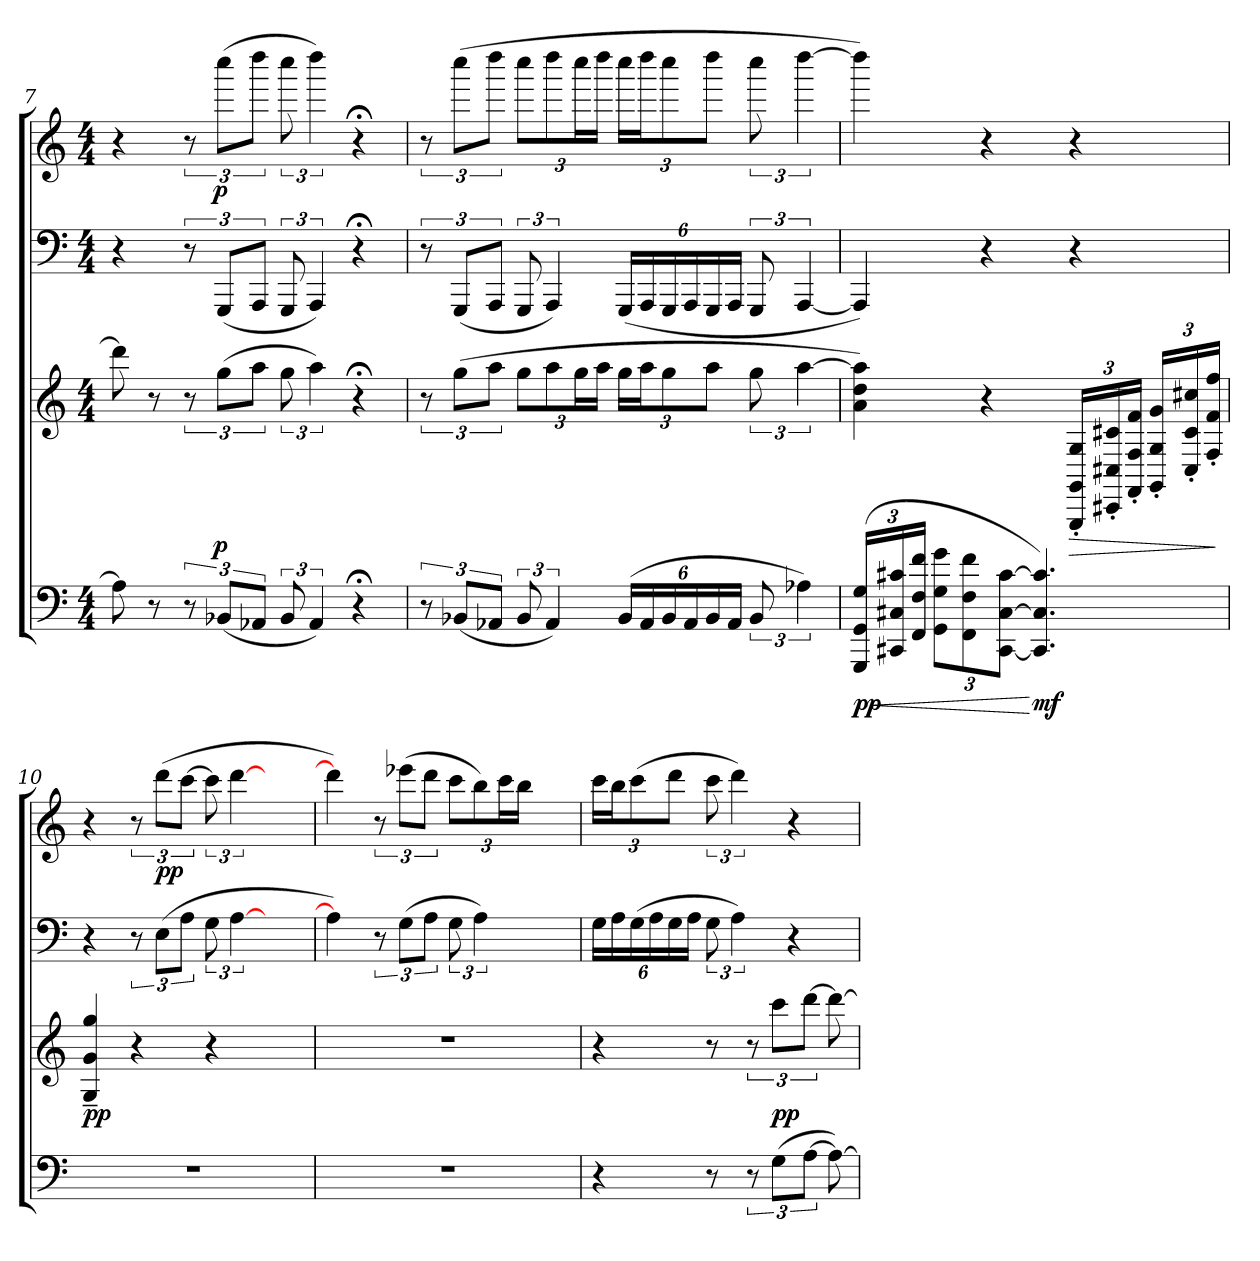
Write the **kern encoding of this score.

**kern	**dynam	**kern	**dynam	**kern	**kern	**dynam
*part4	*part4	*part3	*part3	*part2	*part1	*part1
*staff4	*staff4	*staff3	*staff3	*staff2	*staff1	*staff1
*clefF4	*	*clefG2	*	*clefF4	*clefG2	*
*k[]	*	*k[]	*	*k[]	*k[]	*
*M4/4	*	*M4/4	*	*M4/4	*M4/4	*
=7	=7	=7	=7	=7	=7	=7
8A\]	.	8ddd\]	.	4r	4r	.
8r	.	8r	.	.	.	.
12r	.	12r	.	12r	12r	.
(12BB-X/L	.	(12gg\L	p	(12GGG/L	(12cccc\L	p
12AA-X/J	.	12aa\J	.	12AAA/J	12dddd\J	.
12BB-/	.	12gg\	.	12GGG/	12cccc\	.
6AA-/)	.	6aa\)	.	6AAA/)	6dddd\)	.
4r;<	.	4r;<	.	4r;<	4r;<	.
=8	=8	=8	=8	=8	=8	=8
12r	.	12r	.	12r	12r	.
(12BB-X/L	.	(12gg\L	.	(12GGG/L	(12cccc\L	.
12AA-X/J	.	12aa\J	.	12AAA/J	12dddd\J	.
12BB-/	.	12gg\L	.	12GGG/	12cccc\L	.
6AA-/)	.	12aa\	.	6AAA/)	12dddd\	.
.	.	24gg\L	.	.	24cccc\L	.
.	.	24aa\JJ	.	.	24dddd\JJ	.
(24BB-/LL	.	24gg\LL	.	(24GGG/LL	24cccc\LL	.
24AA-/	.	24aa\J	.	24AAA/	24dddd\J	.
24BB-/	.	12gg\	.	24GGG/	12cccc\	.
24AA-/	.	.	.	24AAA/	.	.
24BB-/	.	12aa\J	.	24GGG/	12dddd\J	.
24AA-/JJ	.	.	.	24AAA/JJ	.	.
12BB-/	.	12gg\	.	12GGG/	12cccc\	.
6A-X\)	.	[6aa\	.	[6AAA/	[6dddd\	.
=9	=9	=9	=9	=9	=9	=9
(24GGG/ 24GG/ 24G/LL	pp	4a\ 4dd\ 4aa]\)	.	4AAA/])	4dddd\])	.
!	!LO:HP:b	!	!	!	!	!
24CC#X/ 24C#X/ 24c#X/	<	.	.	.	.	.
24FF/ 24F/ 24f/JJ	.	.	.	.	.	.
12GG\ 12G\ 12g\L	.	.	.	.	.	.
12FF\ 12F\ 12f\	.	.	.	.	.	.
.	.	4r	.	4r	4r	.
[12CC#\ [12C#\ [12c#\J	.	.	.	.	.	.
4.CC#]/ 4.C#]/ 4.c#]/)	[ mf	.	.	.	.	.
!	!	!	!LO:HP:b	!	!	!
.	.	24GGG'/ 24GG'/ 24G'/LL	>	4r	4r	.
.	.	24CC#X'/ 24C#X'/ 24c#X'/	.	.	.	.
.	.	24FF'/ 24F'/ 24f'/JJ	.	.	.	.
.	.	24GG'/ 24G'/ 24g'/LL	.	.	.	.
.	.	24C#'/ 24c#'/ 24cc#X'/	.	.	.	.
.	.	24F'/ 24f'/ 24ff'/JJ	.	.	.	.
.	.	.	]	.	.	.
=10	=10	=10	=10	=10	=10	=10
1r	.	4G~/ 4g~/ 4gg~/	pp	4r	4r	.
.	.	4r	.	12r	12r	.
.	.	.	.	(12E\L	(12ddd\L	pp
.	.	.	.	12A\J	[12ccc\J	.
.	.	4r	.	12G\	12ccc\]	.
.	.	.	.	[6A\	[6ddd\	.
.	.	4ryy	.	4ryy	4ryy	.
=11	=11	=11	=11	=11	=11	=11
1r	.	1r	.	4A\])	4ddd\])	.
.	.	.	.	12r	12r	.
.	.	.	.	(12G\L	(12eee-X\L	.
.	.	.	.	12A\J	12ddd\J	.
.	.	.	.	12G\	12ccc\L	.
.	.	.	.	6A\)	12bb\)	.
.	.	.	.	.	24ccc\L	.
.	.	.	.	.	24bb\JJ	.
.	.	.	.	4ryy	4ryy	.
=12	=12	=12	=12	=12	=12	=12
4r	.	4r	.	24G\LL	24ccc\LL	.
.	.	.	.	24A\	24bb\J	.
.	.	.	.	(24G\	(12ccc\	.
.	.	.	.	24A\	.	.
.	.	.	.	24G\	12ddd\J	.
.	.	.	.	24A\JJ	.	.
8r	.	8r	.	12G\	12ccc\	.
.	.	.	.	6A\)	6ddd\)	.
12r	.	12r	.	.	.	.
(12G\L	.	12ccc\L	pp	.	.	.
.	.	.	.	4r	4r	.
[12A\J	.	[12ddd\J	.	.	.	.
8A\_)	.	8ddd\_	.	.	.	.
=	=	=	=	=	=	=
*-	*-	*-	*-	*-	*-	*-
